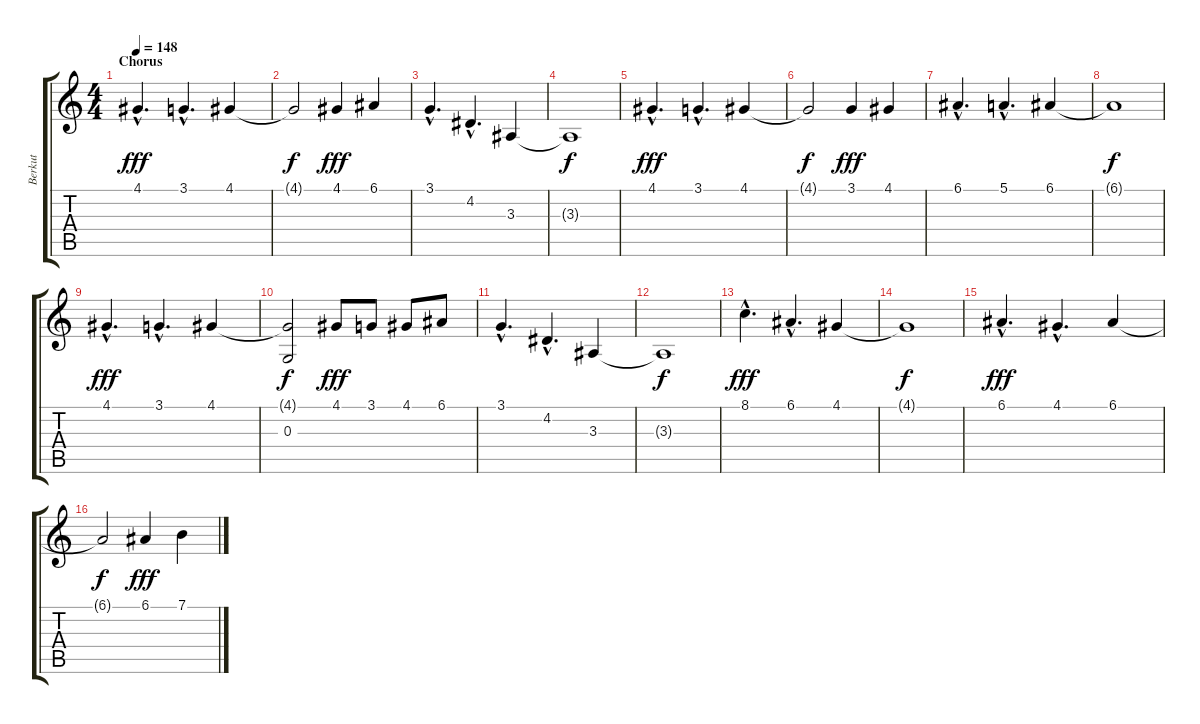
\track ("Berkut" "Berkut") {instrument cello}
\staff {score tabs}
\tuning (E4 B3 G3 D3 A2 E2) {hide}
\ts (4 4)
\section ("" "Chorus")
\tempo 148
\clef g2
\ks c
4.1{hac}.4{d dy fff} 3.1{hac}.4{d} 4.1.4 |
4.1{t}.2{dy f} 4.1.4{dy fff} 6.1.4 |
3.1{hac}.4{d} 4.2{hac}.4{d} 3.3.4 |
3.3{t}.1{dy f} |
4.1{hac}.4{d dy fff} 3.1{hac}.4{d} 4.1.4 |
4.1{t}.2{dy f} 3.1.4{dy fff} 4.1.4 |
6.1{hac}.4{d} 5.1{hac}.4{d} 6.1.4 |
6.1{t}.1{dy f} |
4.1{hac}.4{d dy fff} 3.1{hac}.4{d} 4.1.4 |
(4.1{t} 0.3).2{dy f} 4.1.8{dy fff} 3.1.8 4.1.8 6.1.8 |
3.1{hac}.4{d} 4.2{hac}.4{d} 3.3.4 |
3.3{t}.1{dy f} |
8.1{hac}.4{d dy fff} 6.1{hac}.4{d} 4.1.4 |
4.1{t}.1{dy f} |
6.1{hac}.4{d dy fff} 4.1{hac}.4{d} 6.1.4 |
6.1{t}.2{dy f} 6.1.4{dy fff} 7.1.4
